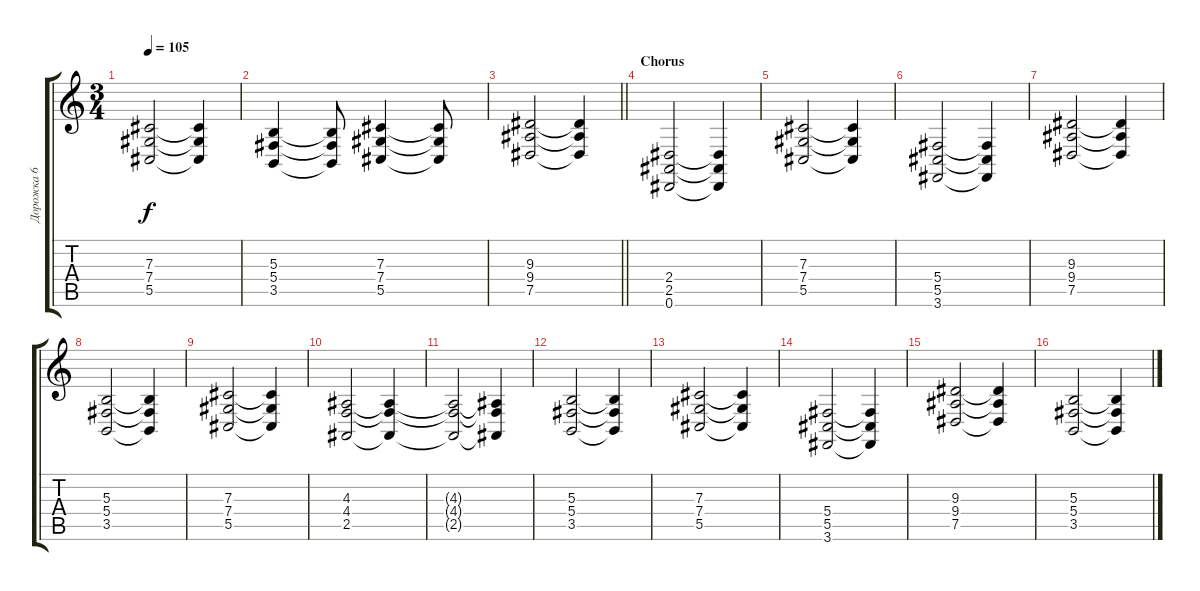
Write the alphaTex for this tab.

\track ("Дорожка 6" "Дорожка 6") {instrument rockorgan}
\staff {score tabs}
\tuning (Eb4 Bb3 Gb3 Db3 Ab2 Eb2) {hide}
\ts (3 4)
\tempo 105
\clef g2
\ks c
(7.3 7.4 5.5).2{dy f} (7.3{t} 7.4{t} 5.5{t}).4 |
(5.3 5.4 3.5).4 (5.3{t} 5.4{t} 3.5{t}).8 (7.3 7.4 5.5).4 (7.3{t} 7.4{t} 5.5{t}).8 |
\barLineRight lightlight
(9.3 9.4 7.5).2 (9.3{t} 9.4{t} 7.5{t}).4 |
\section ("" "Chorus")
(2.4 2.5 0.6).2 (2.4{t} 2.5{t} 0.6{t}).4 |
(7.3 7.4 5.5).2 (7.3{t} 7.4{t} 5.5{t}).4 |
(5.4 5.5 3.6).2 (5.4{t} 5.5{t} 3.6{t}).4 |
(9.3 9.4 7.5).2 (9.3{t} 9.4{t} 7.5{t}).4 |
(5.3 5.4 3.5).2 (5.3{t} 5.4{t} 3.5{t}).4 |
(7.3 7.4 5.5).2 (7.3{t} 7.4{t} 5.5{t}).4 |
(4.3 4.4 2.5).2 (4.3{t} 4.4{t} 2.5{t}).4 |
(4.3{t} 4.4{t} 2.5{t}).2 (4.3{t} 4.4{t} 2.5{t}).4 |
(5.3 5.4 3.5).2 (5.3{t} 5.4{t} 3.5{t}).4 |
(7.3 7.4 5.5).2 (7.3{t} 7.4{t} 5.5{t}).4 |
(5.4 5.5 3.6).2 (5.4{t} 5.5{t} 3.6{t}).4 |
(9.3 9.4 7.5).2 (9.3{t} 9.4{t} 7.5{t}).4 |
(5.3 5.4 3.5).2 (5.3{t} 5.4{t} 3.5{t}).4
